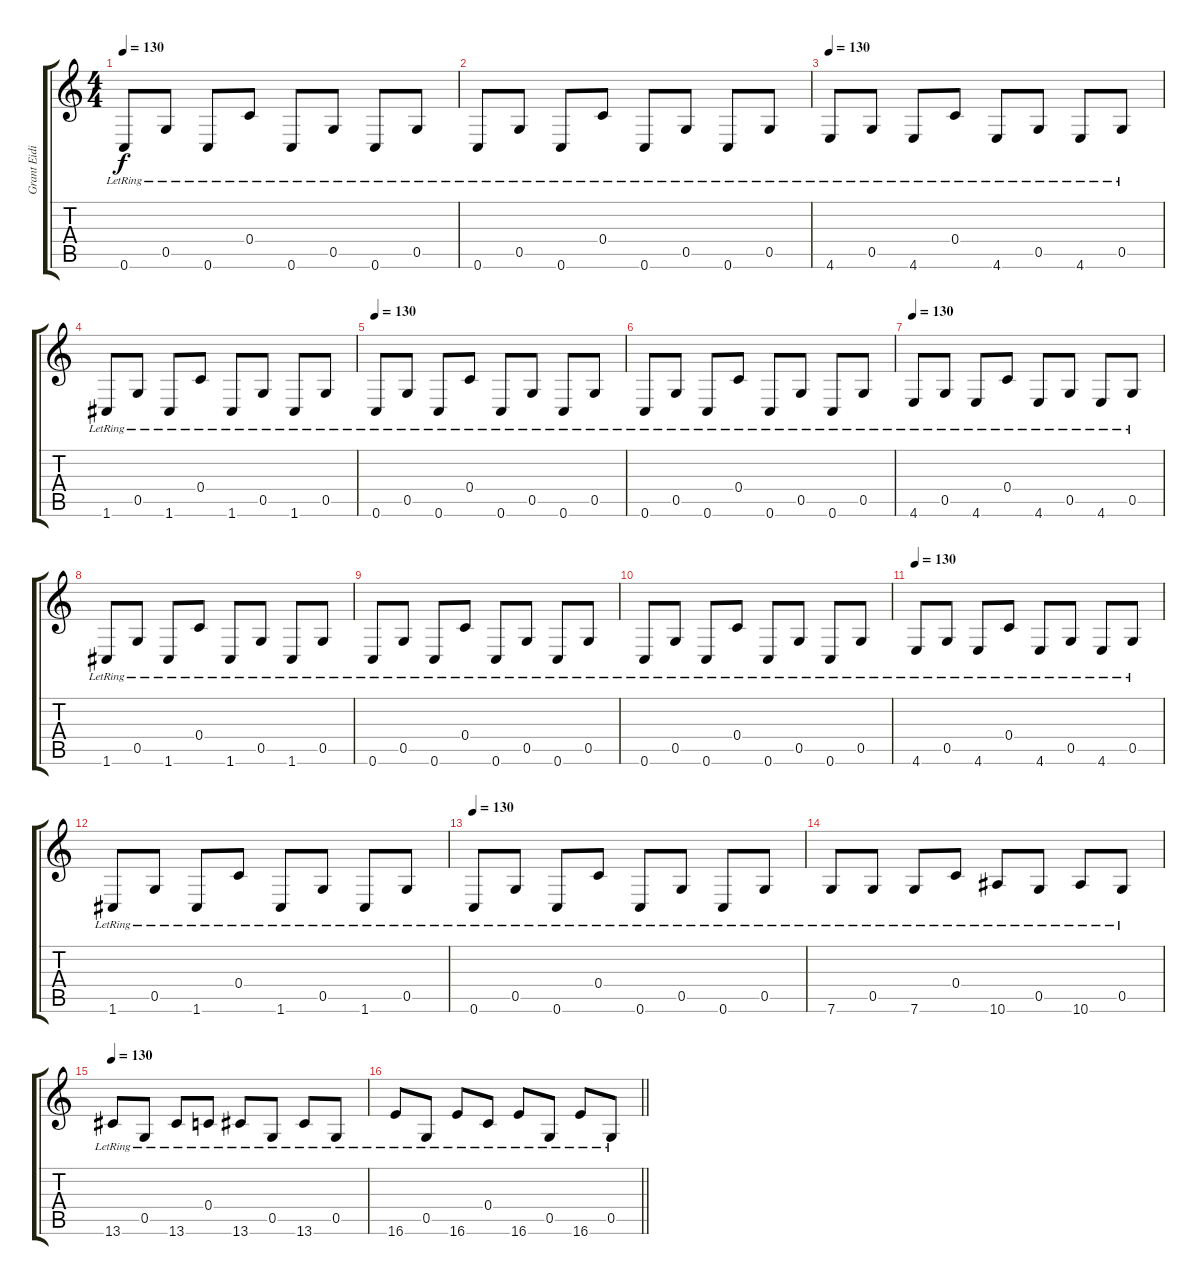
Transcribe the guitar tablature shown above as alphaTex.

\track ("Grant Eidintas" "Grant Eidi") {instrument distortionguitar}
\staff {score tabs}
\tuning (D4 A3 F3 C3 G2 C2) {hide}
\ts (4 4)
\tempo 130
\clef g2
\ks c
0.6{lr}.8{dy f} 0.5{lr}.8 0.6{lr}.8 0.4{lr}.8 0.6{lr}.8 0.5{lr}.8 0.6{lr}.8 0.5{lr}.8 |
0.6{lr}.8 0.5{lr}.8 0.6{lr}.8 0.4{lr}.8 0.6{lr}.8 0.5{lr}.8 0.6{lr}.8 0.5{lr}.8 |
\tempo 130
4.6{lr}.8 0.5{lr}.8 4.6{lr}.8 0.4{lr}.8 4.6{lr}.8 0.5{lr}.8 4.6{lr}.8 0.5{lr}.8 |
1.6{lr}.8 0.5{lr}.8 1.6{lr}.8 0.4{lr}.8 1.6{lr}.8 0.5{lr}.8 1.6{lr}.8 0.5{lr}.8 |
\tempo 130
0.6{lr}.8 0.5{lr}.8 0.6{lr}.8 0.4{lr}.8 0.6{lr}.8 0.5{lr}.8 0.6{lr}.8 0.5{lr}.8 |
0.6{lr}.8 0.5{lr}.8 0.6{lr}.8 0.4{lr}.8 0.6{lr}.8 0.5{lr}.8 0.6{lr}.8 0.5{lr}.8 |
\tempo 130
4.6{lr}.8 0.5{lr}.8 4.6{lr}.8 0.4{lr}.8 4.6{lr}.8 0.5{lr}.8 4.6{lr}.8 0.5{lr}.8 |
1.6{lr}.8 0.5{lr}.8 1.6{lr}.8 0.4{lr}.8 1.6{lr}.8 0.5{lr}.8 1.6{lr}.8 0.5{lr}.8 |
0.6{lr}.8 0.5{lr}.8 0.6{lr}.8 0.4{lr}.8 0.6{lr}.8 0.5{lr}.8 0.6{lr}.8 0.5{lr}.8 |
0.6{lr}.8 0.5{lr}.8 0.6{lr}.8 0.4{lr}.8 0.6{lr}.8 0.5{lr}.8 0.6{lr}.8 0.5{lr}.8 |
\tempo 130
4.6{lr}.8 0.5{lr}.8 4.6{lr}.8 0.4{lr}.8 4.6{lr}.8 0.5{lr}.8 4.6{lr}.8 0.5{lr}.8 |
1.6{lr}.8 0.5{lr}.8 1.6{lr}.8 0.4{lr}.8 1.6{lr}.8 0.5{lr}.8 1.6{lr}.8 0.5{lr}.8 |
\tempo 130
0.6{lr}.8 0.5{lr}.8 0.6{lr}.8 0.4{lr}.8 0.6{lr}.8 0.5{lr}.8 0.6{lr}.8 0.5{lr}.8 |
7.6{lr}.8 0.5{lr}.8 7.6{lr}.8 0.4{lr}.8 10.6{lr}.8 0.5{lr}.8 10.6{lr}.8 0.5{lr}.8 |
\tempo 130
13.6{lr}.8 0.5{lr}.8 13.6{lr}.8 0.4{lr}.8 13.6{lr}.8 0.5{lr}.8 13.6{lr}.8 0.5{lr}.8 |
\barLineRight lightlight
16.6{lr}.8 0.5{lr}.8 16.6{lr}.8 0.4{lr}.8 16.6{lr}.8 0.5{lr}.8 16.6{lr}.8 0.5{lr}.8
